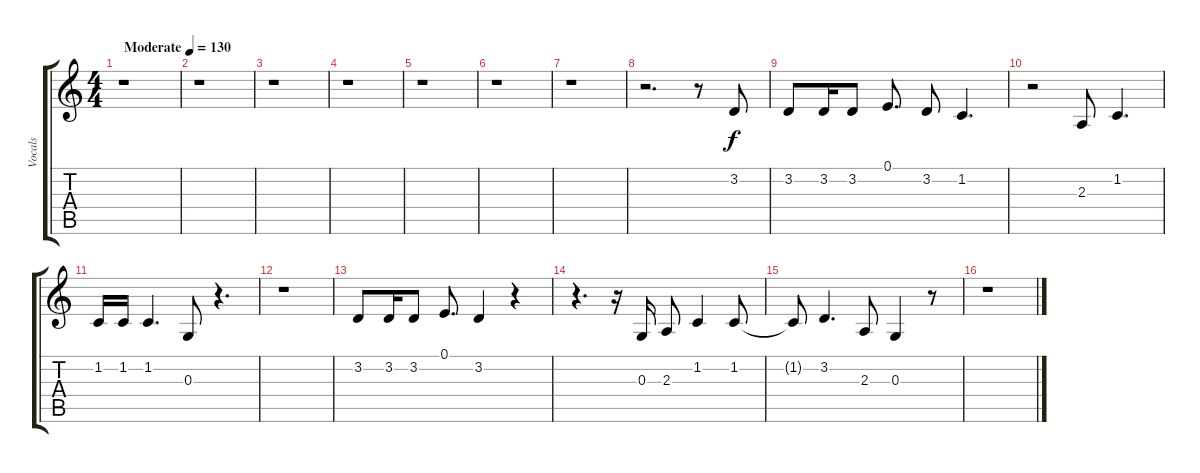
\track ("Vocals" "Vocals") {instrument lead6voice}
\staff {score tabs}
\tuning (E4 B3 G3 D3 A2 E2) {hide}
\ts (4 4)
\tempo (130 "Moderate")
\clef g2
\ks c
r.1{dy f instrument lead6voice} |
r.1 |
r.1 |
r.1 |
r.1 |
r.1 |
r.1 |
r.2{d} r.8 3.2.8 |
3.2.8 3.2.16 3.2.8 0.1.8{d} 3.2.8 1.2.4{d} |
r.2 2.3.8 1.2.4{d} |
1.2.16 1.2.16 1.2.4{d} 0.3.8 r.4{d} |
r.1 |
3.2.8 3.2.16 3.2.8 0.1.8{d} 3.2.4 r.4 |
r.4{d} r.16 0.3.16 2.3.8 1.2.4 1.2.8 |
1.2{t}.8 3.2.4{d} 2.3.8 0.3.4 r.8 |
r.1
